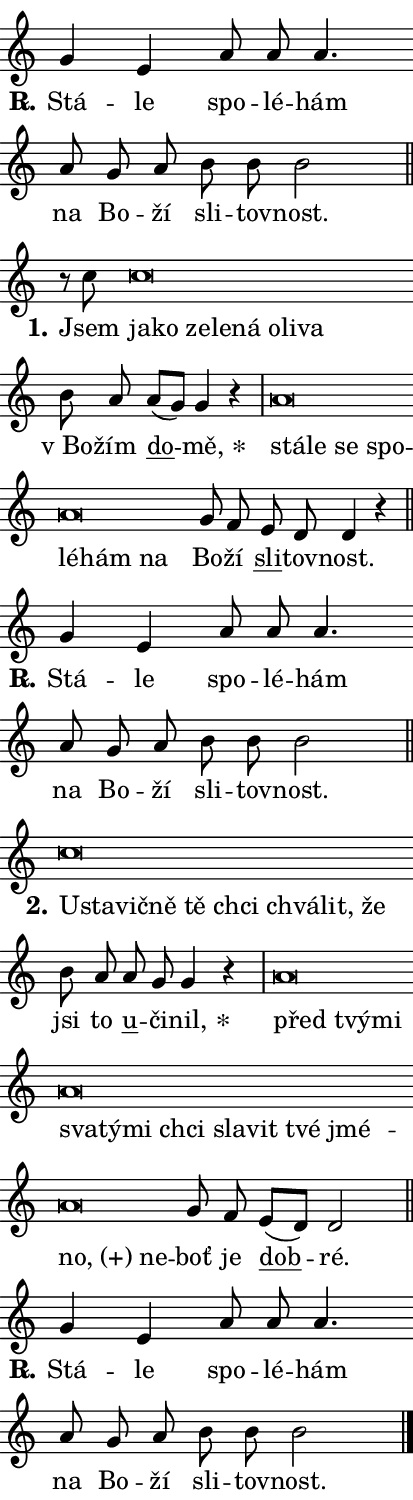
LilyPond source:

\version "2.22.1"
\header { tagline = "" }
\paper {
  indent = 0\cm
  top-margin = 0\cm
  right-margin = 0\cm
  bottom-margin = 0\cm
  left-margin = 0\cm
  paper-width = 7\cm
  page-breaking = #ly:one-page-breaking
  system-system-spacing.basic-distance = #11
  score-system-spacing.basic-distance = #11.3
  ragged-last = ##f
}


%% Author: Thomas Morley
%% https://lists.gnu.org/archive/html/lilypond-user/2020-05/msg00002.html
#(define (line-position grob)
"Returns position of @var[grob} in current system:
   @code{'start}, if at first time-step
   @code{'end}, if at last time-step
   @code{'middle} otherwise
"
  (let* ((col (ly:item-get-column grob))
         (ln (ly:grob-object col 'left-neighbor))
         (rn (ly:grob-object col 'right-neighbor))
         (col-to-check-left (if (ly:grob? ln) ln col))
         (col-to-check-right (if (ly:grob? rn) rn col))
         (break-dir-left
           (and
             (ly:grob-property col-to-check-left 'non-musical #f)
             (ly:item-break-dir col-to-check-left)))
         (break-dir-right
           (and
             (ly:grob-property col-to-check-right 'non-musical #f)
             (ly:item-break-dir col-to-check-right))))
        (cond ((eqv? 1 break-dir-left) 'start)
              ((eqv? -1 break-dir-right) 'end)
              (else 'middle))))

#(define (tranparent-at-line-position vctor)
  (lambda (grob)
  "Relying on @code{line-position} select the relevant enry from @var{vctor}.
Used to determine transparency,"
    (case (line-position grob)
      ((end) (not (vector-ref vctor 0)))
      ((middle) (not (vector-ref vctor 1)))
      ((start) (not (vector-ref vctor 2))))))

noteHeadBreakVisibility =
#(define-music-function (break-visibility)(vector?)
"Makes @code{NoteHead}s transparent relying on @var{break-visibility}"
#{
  \override NoteHead.transparent =
    #(tranparent-at-line-position break-visibility)
#})

#(define delete-ledgers-for-transparent-note-heads
  (lambda (grob)
    "Reads whether a @code{NoteHead} is transparent.
If so this @code{NoteHead} is removed from @code{'note-heads} from
@var{grob}, which is supposed to be @code{LedgerLineSpanner}.
As a result ledgers are not printed for this @code{NoteHead}"
    (let* ((nhds-array (ly:grob-object grob 'note-heads))
           (nhds-list
             (if (ly:grob-array? nhds-array)
                 (ly:grob-array->list nhds-array)
                 '()))
           ;; Relies on the transparent-property being done before
           ;; Staff.LedgerLineSpanner.after-line-breaking is executed.
           ;; This is fragile ...
           (to-keep
             (remove
               (lambda (nhd)
                 (ly:grob-property nhd 'transparent #f))
               nhds-list)))
      ;; TODO find a better method to iterate over grob-arrays, similiar
      ;; to filter/remove etc for lists
      ;; For now rebuilt from scratch
      (set! (ly:grob-object grob 'note-heads)  '())
      (for-each
        (lambda (nhd)
          (ly:pointer-group-interface::add-grob grob 'note-heads nhd))
        to-keep))))

hideNotes = {
  \noteHeadBreakVisibility #begin-of-line-visible
}
unHideNotes = {
  \noteHeadBreakVisibility #all-visible
}

% work-around for resetting accidentals
% https://lilypond.org/doc/v2.23/Documentation/notation/displaying-rhythms#unmetered-music
cadenzaMeasure = {
  \cadenzaOff
  \partial 1024 s1024
  \cadenzaOn
}

#(define-markup-command (accent layout props text) (markup?)
  "Underline accented syllable"
  (interpret-markup layout props
    #{\markup \override #'(offset . 4.3) \underline { #text }#}))

responsum = \markup \concat {
  "R" \hspace #-1.05 \path #0.1 #'((moveto 0 0.07) (lineto 0.9 0.8)) \hspace #0.05 "."
}

\layout {
    \context {
        \Staff
        \remove "Time_signature_engraver"
        \override LedgerLineSpanner.after-line-breaking = #delete-ledgers-for-transparent-note-heads
    }
    \context {
        \Voice {
            \override NoteHead.output-attributes = #'((class . "notehead"))
            \override Hairpin.height = #0.55
        }
    }
    \context {
        \Lyrics {
            \override StanzaNumber.output-attributes = #'((class . "stanzanumber"))
            \override LyricSpace.minimum-distance = #0.9
            \override LyricText.font-name = #"TeX Gyre Schola"
            \override LyricText.font-size = 1
            \override StanzaNumber.font-name = #"TeX Gyre Schola Bold"
            \override StanzaNumber.font-size = 1
        }
    }
}

% magnetic-lyrics.ily
%
%   written by
%     Jean Abou Samra <jean@abou-samra.fr>
%     Werner Lemberg <wl@gnu.org>
%
%   adapted by
%     Jiri Hon <jiri.hon@gmail.com>
%
% Version 2022-Apr-15

% https://www.mail-archive.com/lilypond-user@gnu.org/msg149350.html

#(define (Left_hyphen_pointer_engraver context)
   "Collect syllable-hyphen-syllable occurrences in lyrics and store
them in properties.  This engraver only looks to the left.  For
example, if the lyrics input is @code{foo -- bar}, it does the
following.

@itemize @bullet
@item
Set the @code{text} property of the @code{LyricHyphen} grob between
@q{foo} and @q{bar} to @code{foo}.

@item
Set the @code{left-hyphen} property of the @code{LyricText} grob with
text @q{foo} to the @code{LyricHyphen} grob between @q{foo} and
@q{bar}.
@end itemize

Use this auxiliary engraver in combination with the
@code{lyric-@/text::@/apply-@/magnetic-@/offset!} hook."
   (let ((hyphen #f)
         (text #f))
     (make-engraver
      (acknowledgers
       ((lyric-syllable-interface engraver grob source-engraver)
        (set! text grob)))
      (end-acknowledgers
       ((lyric-hyphen-interface engraver grob source-engraver)
        ;(when (not (grob::has-interface grob 'lyric-space-interface))
          (set! hyphen grob)));)
      ((stop-translation-timestep engraver)
       (when (and text hyphen)
         (ly:grob-set-object! text 'left-hyphen hyphen))
       (set! text #f)
       (set! hyphen #f)))))

#(define (lyric-text::apply-magnetic-offset! grob)
   "If the space between two syllables is less than the value in
property @code{LyricText@/.details@/.squash-threshold}, move the right
syllable to the left so that it gets concatenated with the left
syllable.

Use this function as a hook for
@code{LyricText@/.after-@/line-@/breaking} if the
@code{Left_@/hyphen_@/pointer_@/engraver} is active."
   (let ((hyphen (ly:grob-object grob 'left-hyphen #f)))
     (when hyphen
       (let ((left-text (ly:spanner-bound hyphen LEFT)))
         (when (grob::has-interface left-text 'lyric-syllable-interface)
           (let* ((common (ly:grob-common-refpoint grob left-text X))
                  (this-x-ext (ly:grob-extent grob common X))
                  (left-x-ext
                   (begin
                     ;; Trigger magnetism for left-text.
                     (ly:grob-property left-text 'after-line-breaking)
                     (ly:grob-extent left-text common X)))
                  ;; `delta` is the gap width between two syllables.
                  (delta (- (interval-start this-x-ext)
                            (interval-end left-x-ext)))
                  (details (ly:grob-property grob 'details))
                  (threshold (assoc-get 'squash-threshold details 0.2)))
             (when (< delta threshold)
               (let* (;; We have to manipulate the input text so that
                      ;; ligatures crossing syllable boundaries are not
                      ;; disabled.  For languages based on the Latin
                      ;; script this is essentially a beautification.
                      ;; However, for non-Western scripts it can be a
                      ;; necessity.
                      (lt (ly:grob-property left-text 'text))
                      (rt (ly:grob-property grob 'text))
                      (is-space (grob::has-interface hyphen 'lyric-space-interface))
                      (space (if is-space " " ""))
                      (space-markup (grob-interpret-markup grob " "))
                      (space-size (interval-length (ly:stencil-extent space-markup X)))
                      (extra-delta (if is-space space-size 0))
                      ;; Append new syllable.
                      (ltrt-space (if (and (string? lt) (string? rt))
                                (string-append lt space rt)
                                (make-concat-markup (list lt space rt))))
                      ;; Right-align `ltrt` to the right side.
                      (ltrt-space-markup (grob-interpret-markup
                               grob
                               (make-translate-markup
                                (cons (interval-length this-x-ext) 0)
                                (make-right-align-markup ltrt-space)))))
                 (begin
                   ;; Don't print `left-text`.
                   (ly:grob-set-property! left-text 'stencil #f)
                   ;; Set text and stencil (which holds all collected
                   ;; syllables so far) and shift it to the left.
                   (ly:grob-set-property! grob 'text ltrt-space)
                   (ly:grob-set-property! grob 'stencil ltrt-space-markup)
                   (ly:grob-translate-axis! grob (- (- delta extra-delta)) X))))))))))


#(define (lyric-hyphen::displace-bounds-first grob)
   ;; Make very sure this callback isn't triggered too early.
   (let ((left (ly:spanner-bound grob LEFT))
         (right (ly:spanner-bound grob RIGHT)))
     (ly:grob-property left 'after-line-breaking)
     (ly:grob-property right 'after-line-breaking)
     (ly:lyric-hyphen::print grob)))

squashThreshold = #0.4

\layout {
  \context {
    \Lyrics
    \consists #Left_hyphen_pointer_engraver
    \override LyricText.after-line-breaking =
      #lyric-text::apply-magnetic-offset!
    \override LyricHyphen.stencil = #lyric-hyphen::displace-bounds-first
    \override LyricText.details.squash-threshold = \squashThreshold
    \override LyricHyphen.minimum-distance = 0
    \override LyricHyphen.minimum-length = \squashThreshold
  }
}

squash = \override LyricText.details.squash-threshold = 9999
unSquash = \override LyricText.details.squash-threshold = \squashThreshold

left = \override LyricText.self-alignment-X = #LEFT
unLeft = \revert LyricText.self-alignment-X

starOffset = #(lambda (grob) 
                (let ((x_offset (ly:self-alignment-interface::aligned-on-x-parent grob)))
                  (if (= x_offset 0) 0 (+ x_offset 1.2))))

star = #(define-music-function (syllable)(string?)
"Append star separator at the end of a syllable"
#{
  \once \override LyricText.X-offset = #starOffset
  \lyricmode { \markup {
    #syllable
    \override #'((font-name . "TeX Gyre Schola Bold")) \hspace #0.2 \lower #0.65 \larger "*"
  } }
#})

starAccent = #(define-music-function (syllable)(string?)
"Append star separator at the end of a syllable and make accent"
#{
  \once \override LyricText.X-offset = #starOffset
  \lyricmode { \markup {
    \accent #syllable
    \override #'((font-name . "TeX Gyre Schola Bold")) \hspace #0.2 \lower #0.65 \larger "*"
  } }
#})

breath = #(define-music-function (syllable)(string?)
"Append breathing indicator at the end of a syllable"
#{
  \lyricmode { \markup { #syllable "+" } }
#})

optionalBreath = #(define-music-function (syllable)(string?)
"Append optional breathing indicator at the end of a syllable"
#{
  \lyricmode { \markup { #syllable "(+)" } }
#})


\score {
    <<
        \new Voice = "melody" { \cadenzaOn \key c \major \relative { g'4 e a8 a a4. \bar "" a8 g a b b b2 \cadenzaMeasure \bar "||" \break } }
        \new Lyrics \lyricsto "melody" { \lyricmode { \set stanza = \responsum
Stá -- le spo -- lé -- hám na Bo -- ží sli -- tov -- nost. } }
    >>
    \layout {}
}

\score {
    <<
        \new Voice = "melody" { \cadenzaOn \key c \major \relative { r8 c''8 c\breve*1/16 \hideNotes \breve*1/16 \bar "" \breve*1/16 \bar "" \breve*1/16 \bar "" \breve*1/16 \bar "" \breve*1/16 \bar "" \breve*1/16 \breve*1/16 \bar "" \unHideNotes b8 a \bar "" a[( g)] g4 r \cadenzaMeasure \bar "|" a\breve*1/16 \hideNotes \breve*1/16 \bar "" \breve*1/16 \bar "" \breve*1/16 \bar "" \breve*1/16 \bar "" \breve*1/16 \breve*1/16 \bar "" \unHideNotes g8 f \bar "" e d d4 r \cadenzaMeasure \bar "||" \break } }
        \new Lyrics \lyricsto "melody" { \lyricmode { \set stanza = "1."
Jsem \left ja -- \squash ko ze -- le -- ná o -- li -- va \unLeft \unSquash "v Bo" -- žím \markup \accent do -- \star mě, \left stá -- \squash le se spo -- lé -- hám na \unLeft \unSquash Bo -- ží \markup \accent sli -- tov -- nost. } }
    >>
    \layout {}
}

\score {
    <<
        \new Voice = "melody" { \cadenzaOn \key c \major \relative { g'4 e a8 a a4. \bar "" a8 g a b b b2 \cadenzaMeasure \bar "||" \break } }
        \new Lyrics \lyricsto "melody" { \lyricmode { \set stanza = \responsum
Stá -- le spo -- lé -- hám na Bo -- ží sli -- tov -- nost. } }
    >>
    \layout {}
}

\score {
    <<
        \new Voice = "melody" { \cadenzaOn \key c \major \relative { c''\breve*1/16 \hideNotes \breve*1/16 \bar "" \breve*1/16 \bar "" \breve*1/16 \bar "" \breve*1/16 \bar "" \breve*1/16 \bar "" \breve*1/16 \bar "" \breve*1/16 \breve*1/16 \bar "" \unHideNotes b8 a \bar "" a g g4 r \cadenzaMeasure \bar "|" a\breve*1/16 \hideNotes \breve*1/16 \bar "" \breve*1/16 \bar "" \breve*1/16 \bar "" \breve*1/16 \bar "" \breve*1/16 \bar "" \breve*1/16 \bar "" \breve*1/16 \bar "" \breve*1/16 \bar "" \breve*1/16 \bar "" \breve*1/16 \bar "" \breve*1/16 \breve*1/16 \bar "" \unHideNotes g8 f \bar "" e[( d)] d2 \cadenzaMeasure \bar "||" \break } }
        \new Lyrics \lyricsto "melody" { \lyricmode { \set stanza = "2."
\left U -- \squash sta -- vič -- ně tě chci chvá -- lit, že \unLeft \unSquash jsi to \markup \accent u -- či -- \star nil, \left před \squash tvý -- mi sva -- tý -- mi chci sla -- vit tvé jmé -- \optionalBreath no, ne -- \unLeft \unSquash boť je \markup \accent dob -- ré. } }
    >>
    \layout {}
}

\score {
    <<
        \new Voice = "melody" { \cadenzaOn \key c \major \relative { g'4 e a8 a a4. \bar "" a8 g a b b b2 \cadenzaMeasure \bar "||" \break } \bar "|." }
        \new Lyrics \lyricsto "melody" { \lyricmode { \set stanza = \responsum
Stá -- le spo -- lé -- hám na Bo -- ží sli -- tov -- nost. } }
    >>
    \layout {}
}
